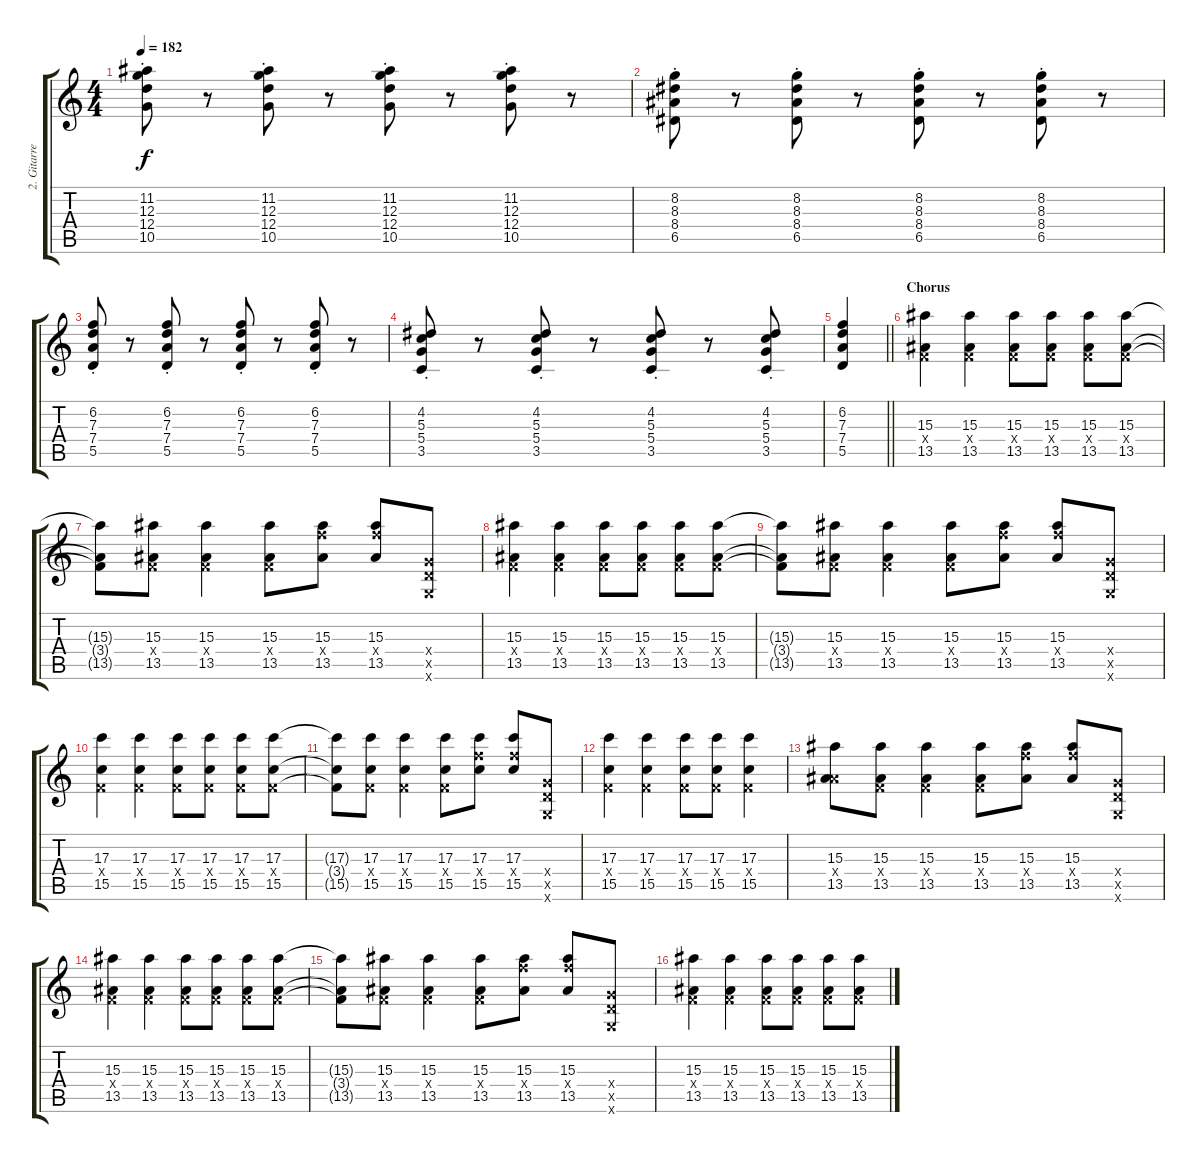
\track ("2. Gitarre" "2. Gitarre") {instrument distortionguitar}
\staff {score tabs}
\tuning (E4 B3 G3 D3 A2 E2) {hide}
\ts (4 4)
\tempo 182
\clef g2
\ks c
(11.2{st} 12.3 12.4 10.5).8{dy f} r.8 (11.2{st} 12.3 12.4 10.5).8 r.8 (11.2{st} 12.3 12.4 10.5).8 r.8 (11.2{st} 12.3 12.4 10.5).8 r.8 |
(8.2 8.3 8.4 6.5{st}).8 r.8 (8.2 8.3 8.4 6.5{st}).8 r.8 (8.2 8.3 8.4 6.5{st}).8 r.8 (8.2 8.3 8.4 6.5{st}).8 r.8 |
(6.2 7.3 7.4 5.5{st}).8 r.8 (6.2 7.3 7.4 5.5{st}).8 r.8 (6.2 7.3 7.4 5.5{st}).8 r.8 (6.2 7.3 7.4 5.5{st}).8 r.8 |
(4.2 5.3 5.4 3.5{st}).8 r.8 (4.2 5.3 5.4 3.5{st}).8 r.8 (4.2 5.3 5.4 3.5{st}).8 r.8 (4.2 5.3 5.4 3.5{st}).8 |
\barLineRight lightlight
(6.2 7.3 7.4 5.5).4 |
\section ("" "Chorus")
(15.3 3.4{x} 13.5).4 (15.3 3.4{x} 13.5).4 (15.3 3.4{x} 13.5).8 (15.3 3.4{x} 13.5).8 (15.3 3.4{x} 13.5).8 (15.3 3.4{x} 13.5).8 |
(15.3{t} 3.4{t} 13.5{t}).8 (15.3 3.4{x} 13.5).8 (15.3 3.4{x} 13.5).4 (15.3 3.4{x} 13.5).8 (15.3 15.4{x} 13.5).8 (15.3 15.4{x} 13.5).8 (5.4{x} 5.5{x} 3.6{x}).8 |
(15.3 3.4{x} 13.5).4 (15.3 3.4{x} 13.5).4 (15.3 3.4{x} 13.5).8 (15.3 3.4{x} 13.5).8 (15.3 3.4{x} 13.5).8 (15.3 3.4{x} 13.5).8 |
(15.3{t} 3.4{t} 13.5{t}).8 (15.3 3.4{x} 13.5).8 (15.3 3.4{x} 13.5).4 (15.3 3.4{x} 13.5).8 (15.3 15.4{x} 13.5).8 (15.3 15.4{x} 13.5).8 (5.4{x} 5.5{x} 3.6{x}).8 |
(17.3 3.4{x} 15.5).4 (17.3 3.4{x} 15.5).4 (17.3 3.4{x} 15.5).8 (17.3 3.4{x} 15.5).8 (17.3 3.4{x} 15.5).8 (17.3 3.4{x} 15.5).8 |
(17.3{t} 3.4{t} 15.5{t}).8 (17.3 3.4{x} 15.5).8 (17.3 3.4{x} 15.5).4 (17.3 3.4{x} 15.5).8 (17.3 15.4{x} 15.5).8 (17.3 15.4{x} 15.5).8 (5.4{x} 5.5{x} 3.6{x}).8 |
(17.3 3.4{x} 15.5).4 (17.3 3.4{x} 15.5).4 (17.3 3.4{x} 15.5).8 (17.3 3.4{x} 15.5).8 (17.3 3.4{x} 15.5).4 |
(15.3 8.4{x} 13.5).8 (15.3 3.4{x} 13.5).8 (15.3 3.4{x} 13.5).4 (15.3 3.4{x} 13.5).8 (15.3 15.4{x} 13.5).8 (15.3 15.4{x} 13.5).8 (5.4{x} 5.5{x} 3.6{x}).8 |
(15.3 3.4{x} 13.5).4 (15.3 3.4{x} 13.5).4 (15.3 3.4{x} 13.5).8 (15.3 3.4{x} 13.5).8 (15.3 3.4{x} 13.5).8 (15.3 3.4{x} 13.5).8 |
(15.3{t} 3.4{t} 13.5{t}).8 (15.3 3.4{x} 13.5).8 (15.3 3.4{x} 13.5).4 (15.3 3.4{x} 13.5).8 (15.3 15.4{x} 13.5).8 (15.3 15.4{x} 13.5).8 (5.4{x} 5.5{x} 3.6{x}).8 |
(15.3 3.4{x} 13.5).4 (15.3 3.4{x} 13.5).4 (15.3 3.4{x} 13.5).8 (15.3 3.4{x} 13.5).8 (15.3 3.4{x} 13.5).8 (15.3 3.4{x} 13.5).8
